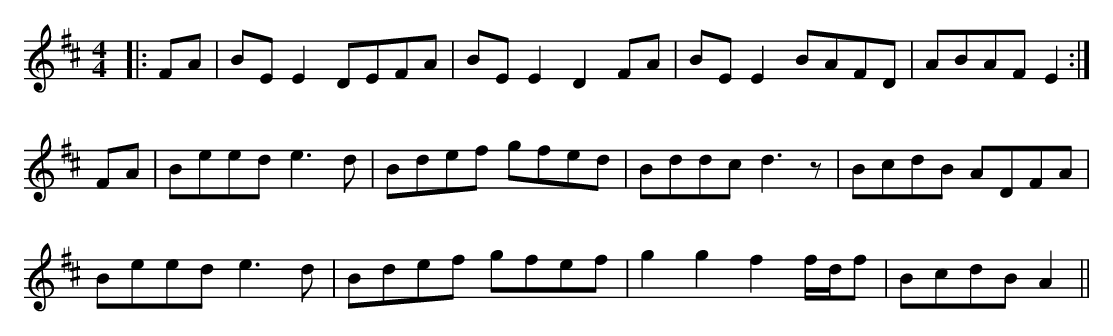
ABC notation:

X:1
M:4/4
K:Edor
|:FA|BE E2 DEFA|BE E2 D2 FA|BE E2 BAFD|ABAF E2:|
FA|Beed e3 d|Bdef gfed|Bddc d3 z|BcdB ADFA|
Beed e3 d|Bdef gfef|g2 g2 f2 f/d/f|BcdB A2||
